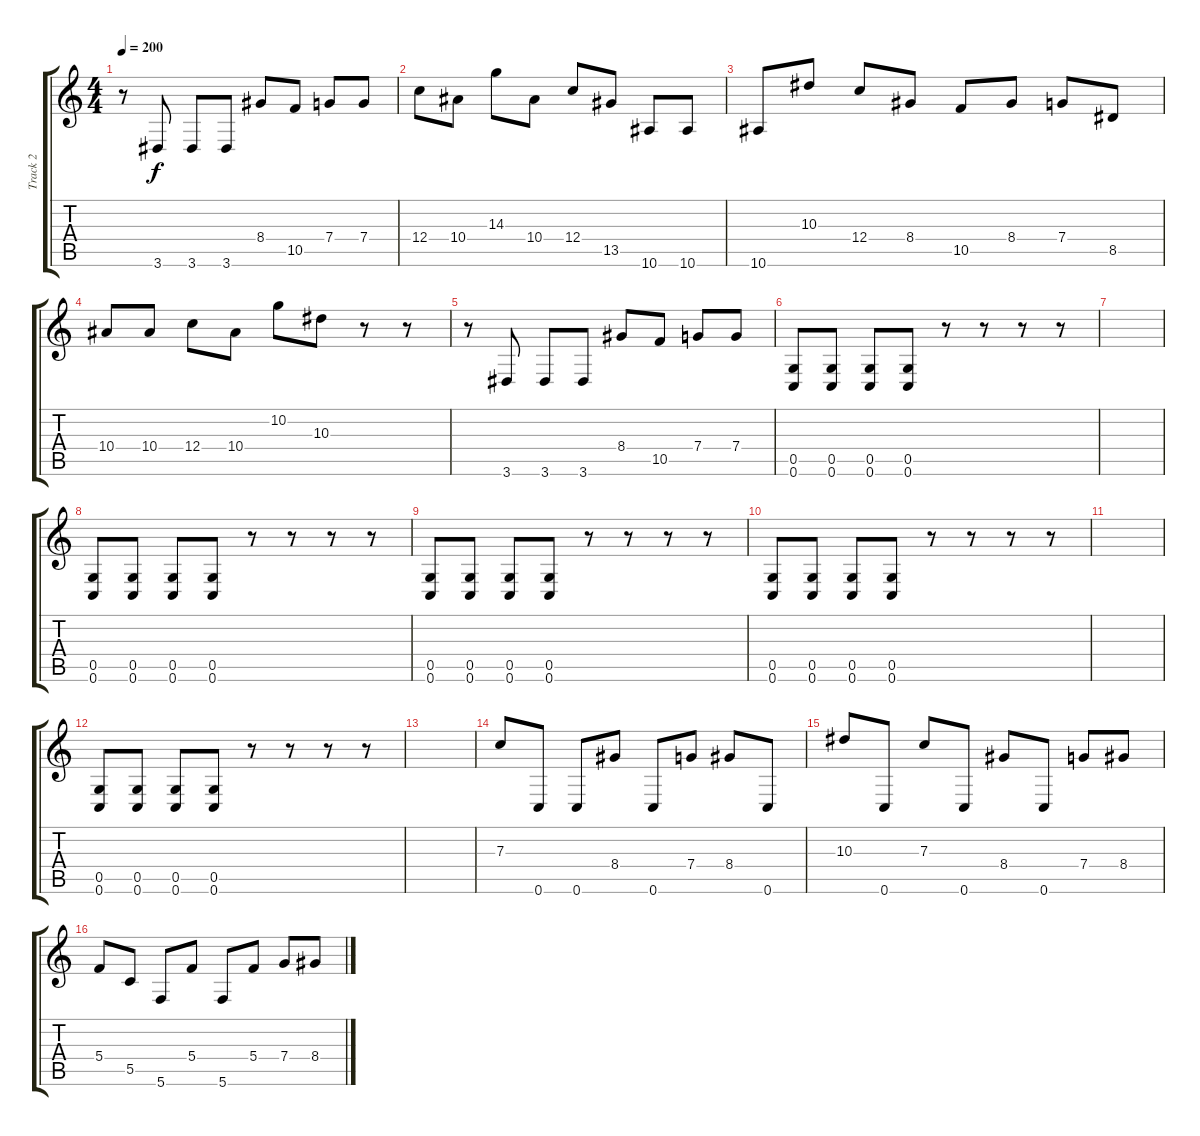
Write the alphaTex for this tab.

\track ("Track 2" "Track 2") {instrument overdrivenguitar}
\staff {score tabs}
\tuning (D4 A3 F3 C3 G2 C2) {hide}
\ts (4 4)
\tempo 200
\clef g2
\ks c
r.8{dy f} 3.6.8 3.6.8 3.6.8 8.4.8 10.5.8 7.4.8 7.4.8 |
12.4.8 10.4.8 14.3.8 10.4.8 12.4.8 13.5.8 10.6.8 10.6.8 |
10.6.8 10.3.8 12.4.8 8.4.8 10.5.8 8.4.8 7.4.8 8.5.8 |
10.4.8 10.4.8 12.4.8 10.4.8 10.2.8 10.3.8 r.8 r.8 |
r.8 3.6.8 3.6.8 3.6.8 8.4.8 10.5.8 7.4.8 7.4.8 |
(0.5 0.6).8 (0.5 0.6).8 (0.5 0.6).8 (0.5 0.6).8 r.8 r.8 r.8 r.8 |
|
(0.5 0.6).8 (0.5 0.6).8 (0.5 0.6).8 (0.5 0.6).8 r.8 r.8 r.8 r.8 |
(0.5 0.6).8 (0.5 0.6).8 (0.5 0.6).8 (0.5 0.6).8 r.8 r.8 r.8 r.8 |
(0.5 0.6).8 (0.5 0.6).8 (0.5 0.6).8 (0.5 0.6).8 r.8 r.8 r.8 r.8 |
|
(0.5 0.6).8 (0.5 0.6).8 (0.5 0.6).8 (0.5 0.6).8 r.8 r.8 r.8 r.8 |
|
7.3.8 0.6.8 0.6.8 8.4.8 0.6.8 7.4.8 8.4.8 0.6.8 |
10.3.8 0.6.8 7.3.8 0.6.8 8.4.8 0.6.8 7.4.8 8.4.8 |
5.4.8 5.5.8 5.6.8 5.4.8 5.6.8 5.4.8 7.4.8 8.4.8
